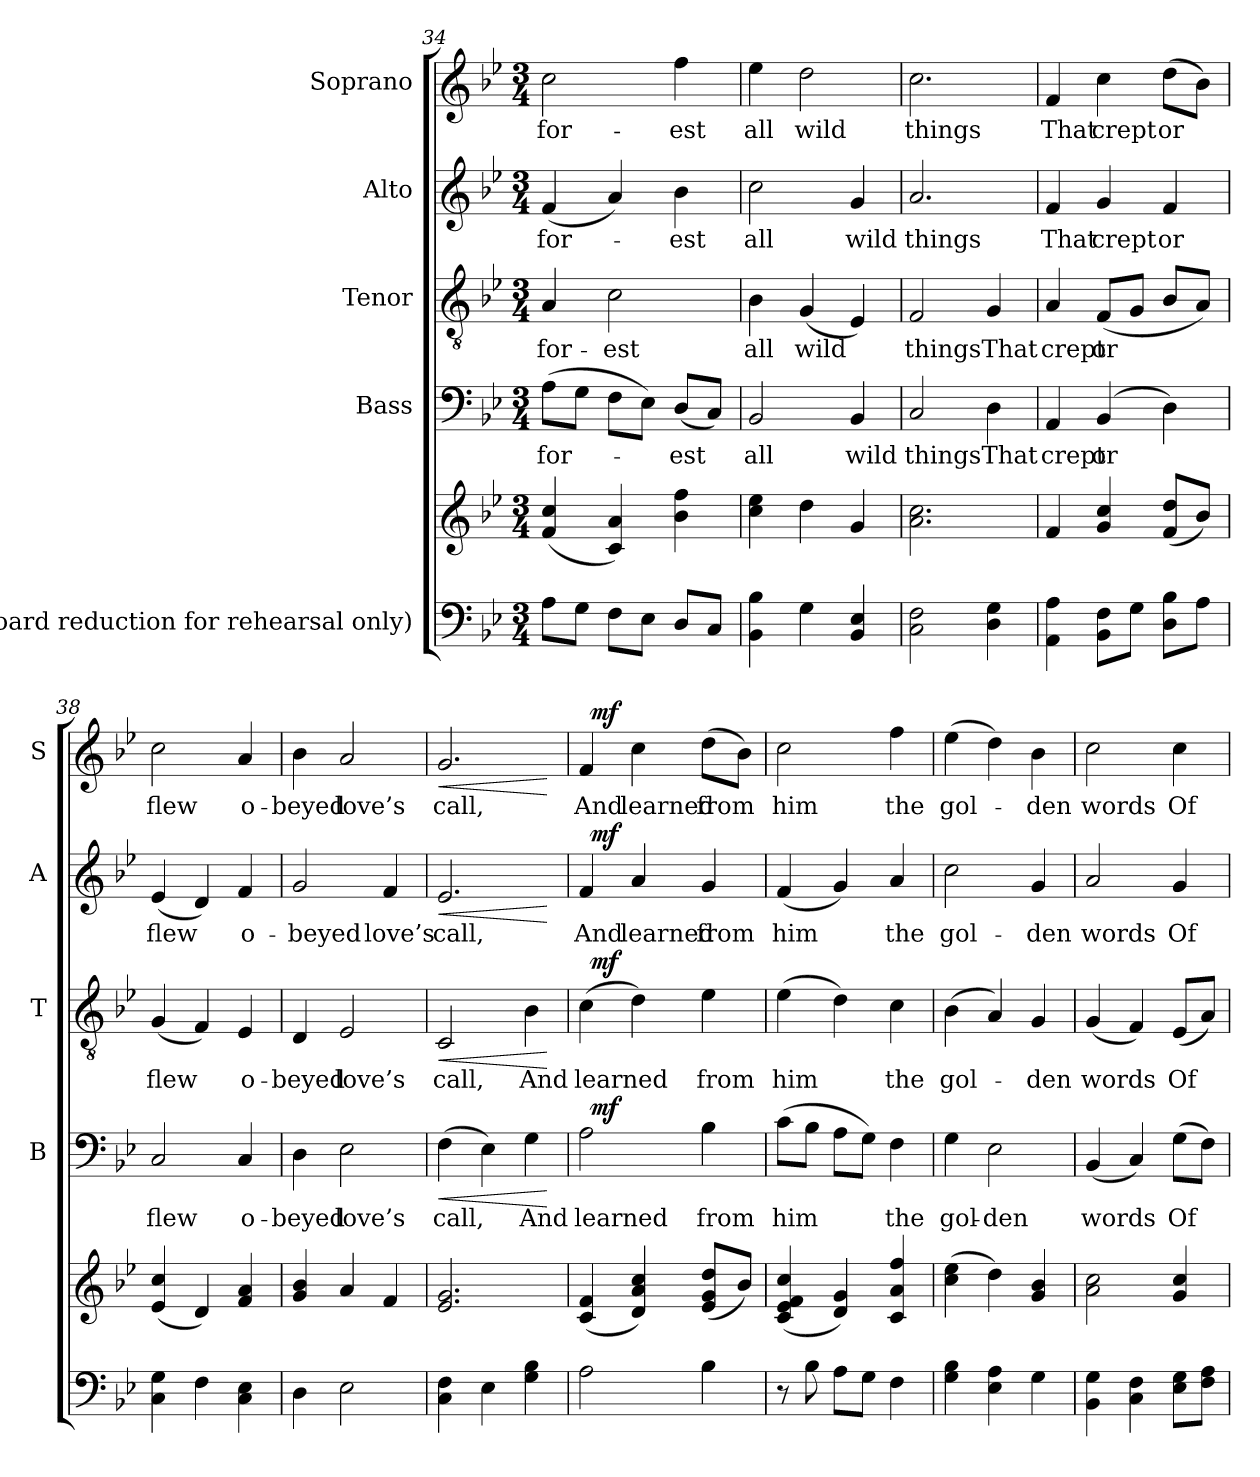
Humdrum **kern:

**kern	**kern	**kern	**text	**dynam	**kern	**text	**dynam	**kern	**text	**dynam	**kern	**text	**dynam
*part5	*part5	*part4	*part4	*part4	*part3	*part3	*part3	*part2	*part2	*part2	*part1	*part1	*part1
*staff6	*staff5	*staff4	*staff4	*staff4	*staff3	*staff3	*staff3	*staff2	*staff2	*staff2	*staff1	*staff1	*staff1
*I"(keyboard reduction for rehearsal only)	*	*I"Bass	*	*	*I"Tenor	*	*	*I"Alto	*	*	*I"Soprano	*	*
*	*	*I'B	*	*	*I'T	*	*	*I'A	*	*	*I'S	*	*
*clefF4	*clefG2	*clefF4	*	*	*clefGv2	*	*	*clefG2	*	*	*clefG2	*	*
*k[b-e-]	*k[b-e-]	*k[b-e-]	*	*	*k[b-e-]	*	*	*k[b-e-]	*	*	*k[b-e-]	*	*
*B-:	*B-:	*B-:	*	*	*B-:	*	*	*B-:	*	*	*B-:	*	*
*M3/4	*M3/4	*M3/4	*	*	*M3/4	*	*	*M3/4	*	*	*M3/4	*	*
=34	=34	=34	=34	=34	=34	=34	=34	=34	=34	=34	=34	=34	=34
!	!	!	!LO:LY:b	!	!	!	!	!	!	!	!	!	!
!	!	!	!	!	!	!LO:LY:b	!	!	!	!	!	!	!
!	!	!	!	!	!	!	!	!	!LO:LY:b	!	!	!	!
!	!	!	!	!	!	!	!	!	!	!	!	!LO:LY:b	!
8A\L	(<4f/ 4cc/	(>8A\L	for-	.	4A/	for-	.	(<4f/	for-	.	2cc\	for-	.
8G\J	.	8G\J	.	.	.	.	.	.	.	.	.	.	.
!	!	!	!	!	!	!LO:LY:b	!	!	!	!	!	!	!
8F\L	4c/ 4a/)	8F\L	.	.	2c\	-est	.	4a/)	.	.	.	.	.
8E-\J	.	8E-\J)	.	.	.	.	.	.	.	.	.	.	.
!	!	!	!LO:LY:b	!	!	!	!	!	!	!	!	!	!
!	!	!	!	!	!	!	!	!	!LO:LY:b	!	!	!	!
!	!	!	!	!	!	!	!	!	!	!	!	!LO:LY:b	!
8D/L	4b-\ 4ff\	(<8D/L	-est	.	.	.	.	4b-\	-est	.	4ff\	-est	.
8C/J	.	8C/J)	.	.	.	.	.	.	.	.	.	.	.
=35	=35	=35	=35	=35	=35	=35	=35	=35	=35	=35	=35	=35	=35
!	!	!	!LO:LY:b	!	!	!	!	!	!	!	!	!	!
!	!	!	!	!	!	!LO:LY:b	!	!	!	!	!	!	!
!	!	!	!	!	!	!	!	!	!LO:LY:b	!	!	!	!
!	!	!	!	!	!	!	!	!	!	!	!	!LO:LY:b	!
4BB-\ 4B-\	4cc\ 4ee-\	2BB-/	all	.	4B-\	all	.	2cc\	all	.	4ee-\	all	.
!	!	!	!	!	!	!LO:LY:b	!	!	!	!	!	!	!
!	!	!	!	!	!	!	!	!	!	!	!	!LO:LY:b	!
4G\	4dd\	.	.	.	(<4G/	wild	.	.	.	.	2dd\	wild	.
!	!	!	!LO:LY:b	!	!	!	!	!	!	!	!	!	!
!	!	!	!	!	!	!	!	!	!LO:LY:b	!	!	!	!
4BB-/ 4E-/	4g/	4BB-/	wild	.	4E-/)	.	.	4g/	wild	.	.	.	.
=36	=36	=36	=36	=36	=36	=36	=36	=36	=36	=36	=36	=36	=36
!	!	!	!LO:LY:b	!	!	!	!	!	!	!	!	!	!
!	!	!	!	!	!	!LO:LY:b	!	!	!	!	!	!	!
!	!	!	!	!	!	!	!	!	!LO:LY:b	!	!	!	!
!	!	!	!	!	!	!	!	!	!	!	!	!LO:LY:b	!
2C\ 2F\	2.a\ 2.cc\	2C/	things	.	2F/	things	.	2.a/	things	.	2.cc\	things	.
!	!	!	!LO:LY:b	!	!	!	!	!	!	!	!	!	!
!	!	!	!	!	!	!LO:LY:b	!	!	!	!	!	!	!
4D\ 4G\	.	4D\	That	.	4G/	That	.	.	.	.	.	.	.
=37	=37	=37	=37	=37	=37	=37	=37	=37	=37	=37	=37	=37	=37
!	!	!	!LO:LY:b	!	!	!	!	!	!	!	!	!	!
!	!	!	!	!	!	!LO:LY:b	!	!	!	!	!	!	!
!	!	!	!	!	!	!	!	!	!LO:LY:b	!	!	!	!
!	!	!	!	!	!	!	!	!	!	!	!	!LO:LY:b	!
4AA\ 4A\	4f/	4AA/	crept	.	4A/	crept	.	4f/	That	.	4f/	That	.
!	!	!	!LO:LY:b	!	!	!	!	!	!	!	!	!	!
!	!	!	!	!	!	!LO:LY:b	!	!	!	!	!	!	!
!	!	!	!	!	!	!	!	!	!LO:LY:b	!	!	!	!
!	!	!	!	!	!	!	!	!	!	!	!	!LO:LY:b	!
8BB-\ 8F\L	4g/ 4cc/	(4BB-/	or	.	(<8F/L	or	.	4g/	crept	.	4cc\	crept	.
8G\J	.	.	.	.	8G/J	.	.	.	.	.	.	.	.
!	!	!	!	!	!	!	!	!	!LO:LY:b	!	!	!	!
!	!	!	!	!	!	!	!	!	!	!	!	!LO:LY:b	!
8D\ 8B-\L	(<8f/ 8dd/L	4D\)	.	.	8B-/L	.	.	4f/	or	.	(>8dd\L	or	.
8A\J	8b-/J)	.	.	.	8A/J)	.	.	.	.	.	8b-\J)	.	.
=38	=38	=38	=38	=38	=38	=38	=38	=38	=38	=38	=38	=38	=38
!	!	!	!LO:LY:b	!	!	!	!	!	!	!	!	!	!
!	!	!	!	!	!	!LO:LY:b	!	!	!	!	!	!	!
!	!	!	!	!	!	!	!	!	!LO:LY:b	!	!	!	!
!	!	!	!	!	!	!	!	!	!	!	!	!LO:LY:b	!
4C\ 4G\	(<4e-/ 4cc/	2C/	flew	.	(<4G/	flew	.	(<4e-/	flew	.	2cc\	flew	.
4F\	4d/)	.	.	.	4F/)	.	.	4d/)	.	.	.	.	.
!	!	!	!LO:LY:b	!	!	!	!	!	!	!	!	!	!
!	!	!	!	!	!	!LO:LY:b	!	!	!	!	!	!	!
!	!	!	!	!	!	!	!	!	!LO:LY:b	!	!	!	!
!	!	!	!	!	!	!	!	!	!	!	!	!LO:LY:b	!
4C\ 4E-\	4f/ 4a/	4C/	o-	.	4E-/	o-	.	4f/	o-	.	4a/	o-	.
=39	=39	=39	=39	=39	=39	=39	=39	=39	=39	=39	=39	=39	=39
!	!	!	!LO:LY:b	!	!	!	!	!	!	!	!	!	!
!	!	!	!	!	!	!LO:LY:b	!	!	!	!	!	!	!
!	!	!	!	!	!	!	!	!	!LO:LY:b	!	!	!	!
!	!	!	!	!	!	!	!	!	!	!	!	!LO:LY:b	!
4D\	4g/ 4b-/	4D\	-beyed	.	4D/	-beyed	.	2g/	-beyed	.	4b-\	-beyed	.
!	!	!	!LO:LY:b	!	!	!	!	!	!	!	!	!	!
!	!	!	!	!	!	!LO:LY:b	!	!	!	!	!	!	!
!	!	!	!	!	!	!	!	!	!	!	!	!LO:LY:b	!
2E-\	4a/	2E-\	love’s	.	2E-/	love’s	.	.	.	.	2a/	love’s	.
!	!	!	!	!	!	!	!	!	!LO:LY:b	!	!	!	!
.	4f/	.	.	.	.	.	.	4f/	love’s	.	.	.	.
=40	=40	=40	=40	=40	=40	=40	=40	=40	=40	=40	=40	=40	=40
!	!	!	!LO:LY:b	!LO:HP:b	!	!	!	!	!	!	!	!	!
!	!	!	!	!	!	!LO:LY:b	!LO:HP:b	!	!	!	!	!	!
!	!	!	!	!	!	!	!	!	!LO:LY:b	!LO:HP:b	!	!	!
!	!	!	!	!	!	!	!	!	!	!	!	!LO:LY:b	!LO:HP:b
4C\ 4F\	2.e-/ 2.g/	(>4F\	call,	<	2C/	call,	<	2.e-/	call,	<	2.g/	call,	<
4E-\	.	4E-\)	.	.	.	.	.	.	.	.	.	.	.
!	!	!	!LO:LY:b	!	!	!	!	!	!	!	!	!	!
!	!	!	!	!	!	!LO:LY:b	!	!	!	!	!	!	!
4G\ 4B-\	.	4G\	And	.	4B-\	And	.	.	.	.	.	.	.
.	.	.	.	[	.	.	[	.	.	[	.	.	[
!!LO:PB:g=z
=41	=41	=41	=41	=41	=41	=41	=41	=41	=41	=41	=41	=41	=41
!	!	!	!LO:LY:b	!	!	!	!	!	!	!	!	!	!
!	!	!	!	!	!	!LO:LY:b	!	!	!	!	!	!	!
!	!	!	!	!	!	!	!	!	!LO:LY:b	!	!	!	!
!	!	!	!	!	!	!	!	!	!	!	!	!LO:LY:b	!
*	*	*^	*	*	*^	*	*	*^	*	*	*^	*	*
2A\	(<4c/ 4f/	2A\	32ryy	learned	.	(>4c\	32ryy	learned	.	4f/	32ryy	And	.	4f/	32ryy	And	.
!	!	!	!	!	!LO:DY:a	!	!	!	!LO:DY:a	!	!	!	!LO:DY:a	!	!	!	!LO:DY:a
.	.	.	2ryy	.	mf	.	2ryy	.	mf	.	2ryy	.	mf	.	2ryy	.	mf
!	!	!	!	!	!	!	!	!	!	!	!	!LO:LY:b	!	!	!	!	!
!	!	!	!	!	!	!	!	!	!	!	!	!	!	!	!	!LO:LY:b	!
.	4d/ 4a/ 4cc/)	.	.	.	.	4d\)	.	.	.	4a/	.	learned	.	4cc\	.	learned	.
!	!	!	!	!LO:LY:b	!	!	!	!	!	!	!	!	!	!	!	!	!
!	!	!	!	!	!	!	!	!LO:LY:b	!	!	!	!	!	!	!	!	!
!	!	!	!	!	!	!	!	!	!	!	!	!LO:LY:b	!	!	!	!	!
!	!	!	!	!	!	!	!	!	!	!	!	!	!	!	!	!LO:LY:b	!
4B-\	(<8e-/ 8g/ 8dd/L	4B-\	.	from	.	4e-\	.	from	.	4g/	.	from	.	(>8dd\L	.	from	.
.	.	.	8..ryy	.	.	.	8..ryy	.	.	.	8..ryy	.	.	.	8..ryy	.	.
.	8b-/J)	.	.	.	.	.	.	.	.	.	.	.	.	8b-\J)	.	.	.
*	*	*v	*v	*	*	*	*	*	*	*v	*v	*	*	*v	*v	*	*
*	*	*	*	*	*v	*v	*	*	*	*	*	*	*	*
=42	=42	=42	=42	=42	=42	=42	=42	=42	=42	=42	=42	=42	=42
*	*	*^	*	*	*^	*	*	*^	*	*	*^	*	*
!	!	!	!	!LO:LY:b	!	!	!	!	!	!	!	!	!	!	!	!	!
*	*	*v	*v	*	*	*	*	*	*	*v	*v	*	*	*v	*v	*	*
*	*	*	*	*	*v	*v	*	*	*	*	*	*	*	*
*	*	*^	*	*	*^	*	*	*^	*	*	*^	*	*
!	!	!	!	!	!	!	!	!LO:LY:b	!	!	!	!	!	!	!	!	!
*	*	*v	*v	*	*	*	*	*	*	*v	*v	*	*	*v	*v	*	*
*	*	*	*	*	*v	*v	*	*	*	*	*	*	*	*
*	*	*^	*	*	*^	*	*	*^	*	*	*^	*	*
!	!	!	!	!	!	!	!	!	!	!	!	!LO:LY:b	!	!	!	!	!
*	*	*v	*v	*	*	*	*	*	*	*v	*v	*	*	*v	*v	*	*
*	*	*	*	*	*v	*v	*	*	*	*	*	*	*	*
*	*	*^	*	*	*^	*	*	*^	*	*	*^	*	*
!	!	!	!	!	!	!	!	!	!	!	!	!	!	!	!	!LO:LY:b	!
*	*	*v	*v	*	*	*	*	*	*	*v	*v	*	*	*v	*v	*	*
*	*	*	*	*	*v	*v	*	*	*	*	*	*	*	*
8r	(<4c/ 4e-/ 4f/ 4cc/	(>8c\L	him	.	(>4e-\	him	.	(<4f/	him	.	2cc\	him	.
8B-\	.	8B-\J	.	.	.	.	.	.	.	.	.	.	.
8A\L	4d/ 4g/)	8A\L	.	.	4d\)	.	.	4g/)	.	.	.	.	.
8G\J	.	8G\J)	.	.	.	.	.	.	.	.	.	.	.
!	!	!	!LO:LY:b	!	!	!	!	!	!	!	!	!	!
!	!	!	!	!	!	!LO:LY:b	!	!	!	!	!	!	!
!	!	!	!	!	!	!	!	!	!LO:LY:b	!	!	!	!
!	!	!	!	!	!	!	!	!	!	!	!	!LO:LY:b	!
4F\	4c/ 4a/ 4ff/	4F\	the	.	4c\	the	.	4a/	the	.	4ff\	the	.
=43	=43	=43	=43	=43	=43	=43	=43	=43	=43	=43	=43	=43	=43
!	!	!	!LO:LY:b	!	!	!	!	!	!	!	!	!	!
!	!	!	!	!	!	!LO:LY:b	!	!	!	!	!	!	!
!	!	!	!	!	!	!	!	!	!LO:LY:b	!	!	!	!
!	!	!	!	!	!	!	!	!	!	!	!	!LO:LY:b	!
4G\ 4B-\	(>4cc\ 4ee-\	4G\	gol-	.	(>4B-\	gol-	.	2cc\	gol-	.	(>4ee-\	gol-	.
!	!	!	!LO:LY:b	!	!	!	!	!	!	!	!	!	!
4E-\ 4A\	4dd\)	2E-\	-den	.	4A/)	.	.	.	.	.	4dd\)	.	.
!	!	!	!	!	!	!LO:LY:b	!	!	!	!	!	!	!
!	!	!	!	!	!	!	!	!	!LO:LY:b	!	!	!	!
!	!	!	!	!	!	!	!	!	!	!	!	!LO:LY:b	!
4G\	4g/ 4b-/	.	.	.	4G/	-den	.	4g/	-den	.	4b-\	-den	.
=44	=44	=44	=44	=44	=44	=44	=44	=44	=44	=44	=44	=44	=44
!	!	!	!LO:LY:b	!	!	!	!	!	!	!	!	!	!
!	!	!	!	!	!	!LO:LY:b	!	!	!	!	!	!	!
!	!	!	!	!	!	!	!	!	!LO:LY:b	!	!	!	!
!	!	!	!	!	!	!	!	!	!	!	!	!LO:LY:b	!
4BB-\ 4G\	2a\ 2cc\	(<4BB-/	words	.	(<4G/	words	.	2a/	words	.	2cc\	words	.
4C\ 4F\	.	4C/)	.	.	4F/)	.	.	.	.	.	.	.	.
!	!	!	!LO:LY:b	!	!	!	!	!	!	!	!	!	!
!	!	!	!	!	!	!LO:LY:b	!	!	!	!	!	!	!
!	!	!	!	!	!	!	!	!	!LO:LY:b	!	!	!	!
!	!	!	!	!	!	!	!	!	!	!	!	!LO:LY:b	!
8E-\ 8G\L	4g/ 4cc/	(>8G\L	Of	.	(<8E-/L	Of	.	4g/	Of	.	4cc\	Of	.
8F\ 8A\J	.	8F\J)	.	.	8A/J)	.	.	.	.	.	.	.	.
=	=	=	=	=	=	=	=	=	=	=	=	=	=
*-	*-	*-	*-	*-	*-	*-	*-	*-	*-	*-	*-	*-	*-
